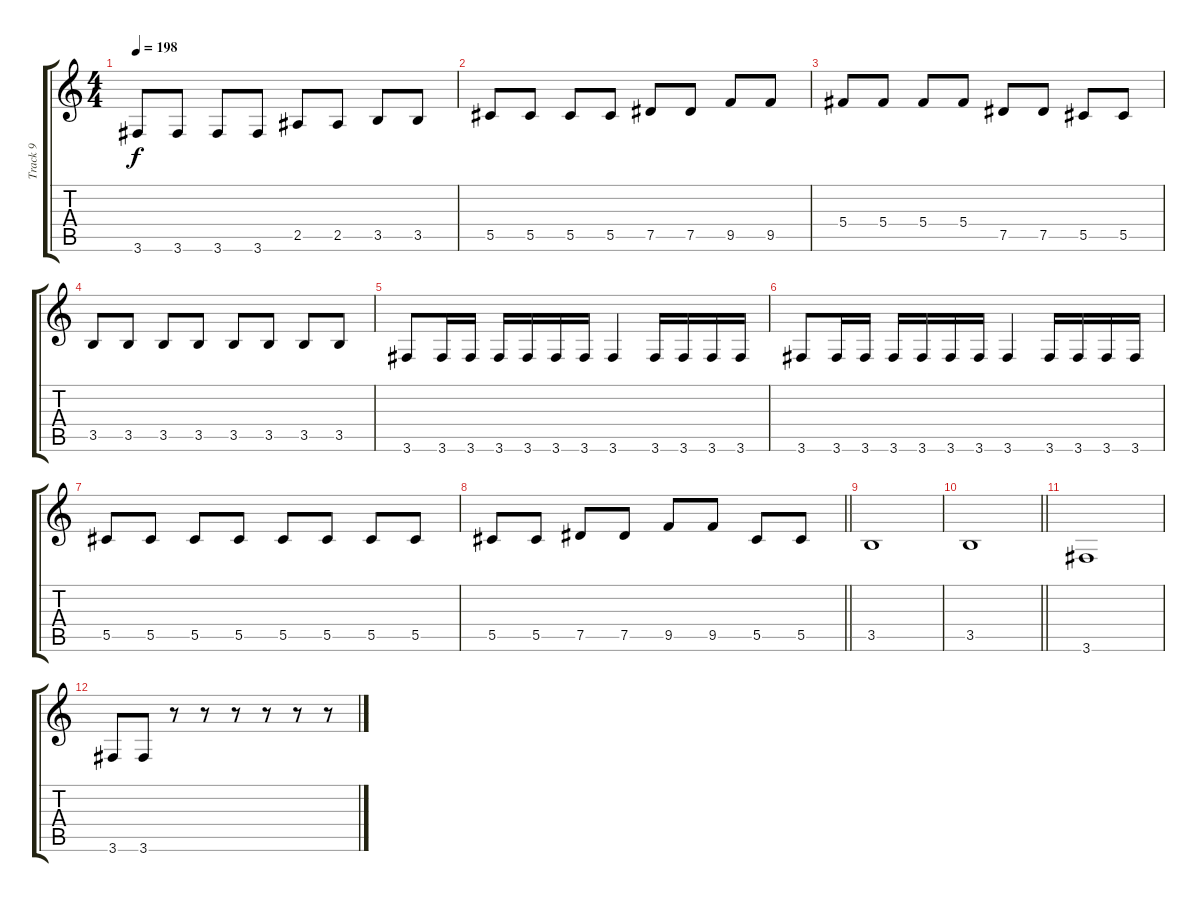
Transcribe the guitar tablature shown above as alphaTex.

\track ("Track 9" "Track 9") {instrument electricbassfinger}
\staff {score tabs}
\tuning (Eb4 Bb3 Gb3 Db3 Ab2 Eb2) {hide}
\ts (4 4)
\tempo 198
\clef g2
\ks c
3.6.8{dy f} 3.6.8 3.6.8 3.6.8 2.5.8 2.5.8 3.5.8 3.5.8 |
5.5.8 5.5.8 5.5.8 5.5.8 7.5.8 7.5.8 9.5.8 9.5.8 |
5.4.8 5.4.8 5.4.8 5.4.8 7.5.8 7.5.8 5.5.8 5.5.8 |
3.5.8 3.5.8 3.5.8 3.5.8 3.5.8 3.5.8 3.5.8 3.5.8 |
3.6.8 3.6.16 3.6.16 3.6.16 3.6.16 3.6.16 3.6.16 3.6.4 3.6.16 3.6.16 3.6.16 3.6.16 |
3.6.8 3.6.16 3.6.16 3.6.16 3.6.16 3.6.16 3.6.16 3.6.4 3.6.16 3.6.16 3.6.16 3.6.16 |
5.5.8 5.5.8 5.5.8 5.5.8 5.5.8 5.5.8 5.5.8 5.5.8 |
\barLineRight lightlight
5.5.8 5.5.8 7.5.8 7.5.8 9.5.8 9.5.8 5.5.8 5.5.8 |
3.5.1 |
\barLineRight lightlight
3.5.1 |
3.6.1 |
3.6.8 3.6.8 r.8 r.8 r.8 r.8 r.8 r.8
